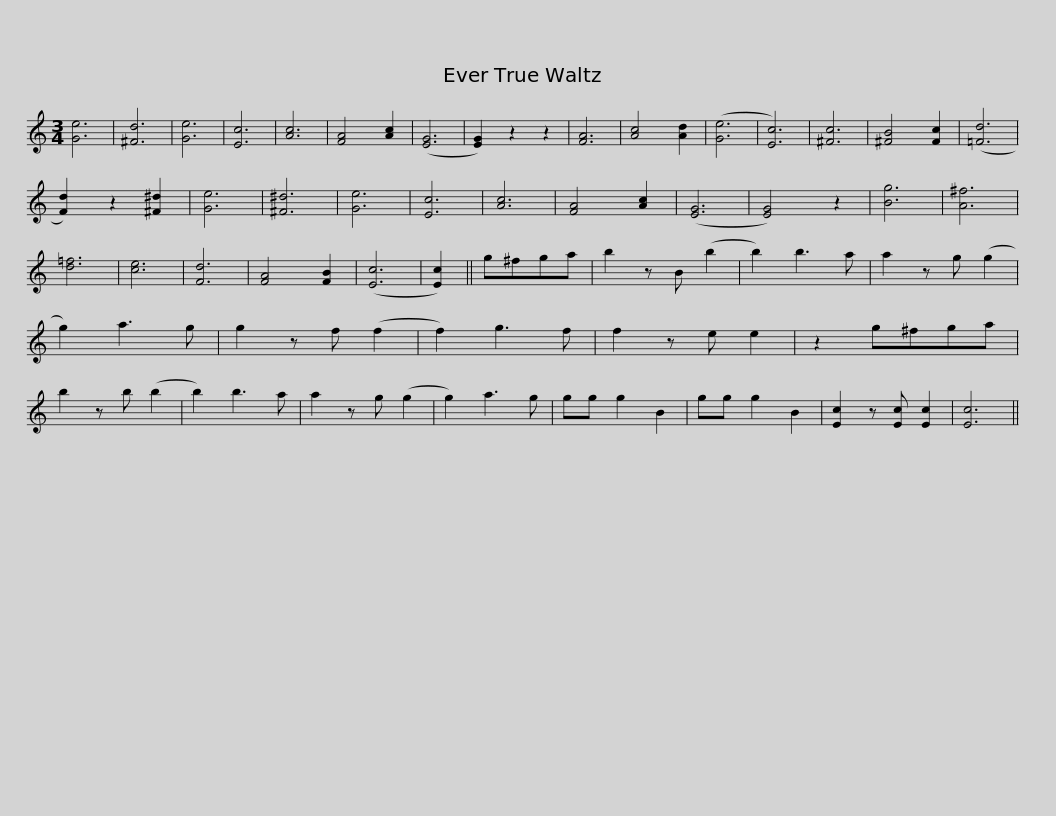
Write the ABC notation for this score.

X:1
L:1/8
M:3/4
I:linebreak $
K:C
V:1 treble
V:1
 [Ge]6 | [^Fd]6 | [Ge]6 | [Ec]6 | [Ac]6 | %5
 [FA]4 [Ac]2 | ([EG]6 | [EG]2) z2 z2 | [FA]6 | [Ac]4 [Ad]2 | %10
 ([Ge]6 | [Ec]6) | [^Fc]6 | [^FB]4 [Fc]2 | ([=Fd]6 | %15
 [Fd]2) z2 [^F^d]2 | [Ge]6 |$ [^F^d]6 | [Ge]6 | [Ec]6 | %20
 [Ac]6 | [FA]4 [Ac]2 | ([EG]6 | [EG]4) z2 | [Bg]6 | %25
 [A^f]6 | [d=f]6 | [ce]6 | [Fd]6 | [FA]4 [FB]2 | %30
 ([Ec]6 | [Ec]2) || g^fga |$ b2 z B (b2 | b2) b3 a | %35
 a2 z g (g2 | g2) a3 g | g2 z f (f2 | f2) g3 f | f2 z e e2 | %40
 z2 g^fga | b2 z b (b2 | b2) b3 a |$ a2 z g (g2 | g2) a3 g | %45
 gg g2 B2 | gg g2 B2 | [Ec]2 z [Ec] [Ec]2 | [Ec]6 || %49
